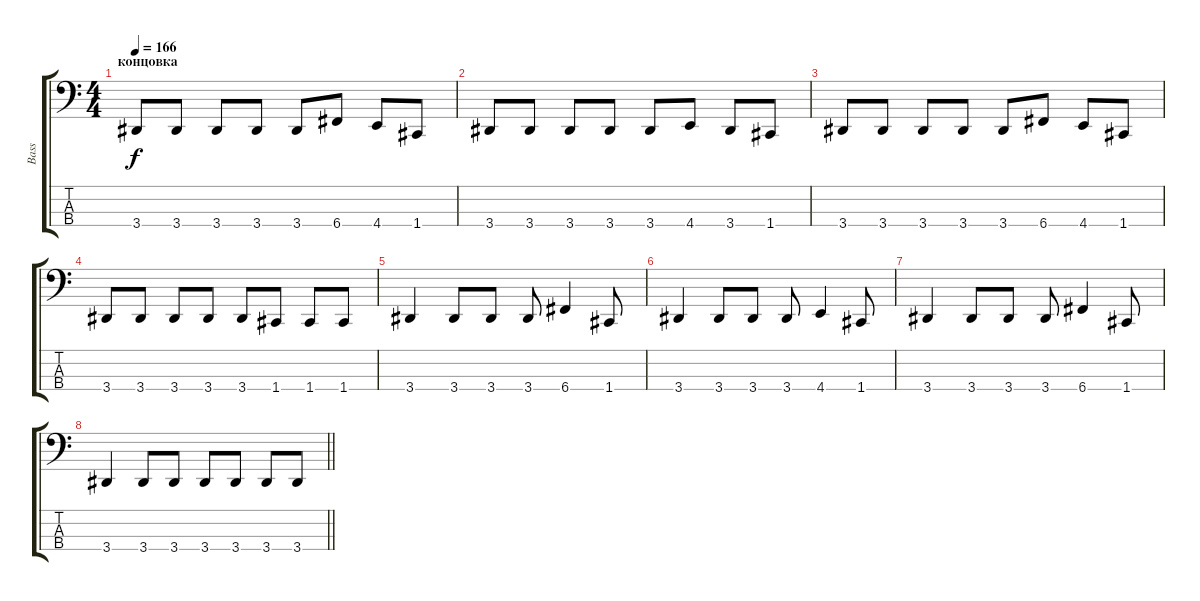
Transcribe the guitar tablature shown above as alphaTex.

\track ("Bass" "Bass") {instrument electricbassfinger}
\staff {score tabs}
\tuning (F2 C2 G1 C1) {hide}
\ts (4 4)
\section ("" "концовка")
\tempo 166
\clef f4
\ks c
3.4.8{dy f} 3.4.8 3.4.8 3.4.8 3.4.8 6.4.8 4.4.8 1.4.8 |
3.4.8 3.4.8 3.4.8 3.4.8 3.4.8 4.4.8 3.4.8 1.4.8 |
3.4.8 3.4.8 3.4.8 3.4.8 3.4.8 6.4.8 4.4.8 1.4.8 |
3.4.8 3.4.8 3.4.8 3.4.8 3.4.8 1.4.8 1.4.8 1.4.8 |
3.4.4 3.4.8 3.4.8 3.4.8 6.4.4 1.4.8 |
3.4.4 3.4.8 3.4.8 3.4.8 4.4.4 1.4.8 |
3.4.4 3.4.8 3.4.8 3.4.8 6.4.4 1.4.8 |
\barLineRight lightlight
3.4.4 3.4.8 3.4.8 3.4.8 3.4.8 3.4.8 3.4.8
